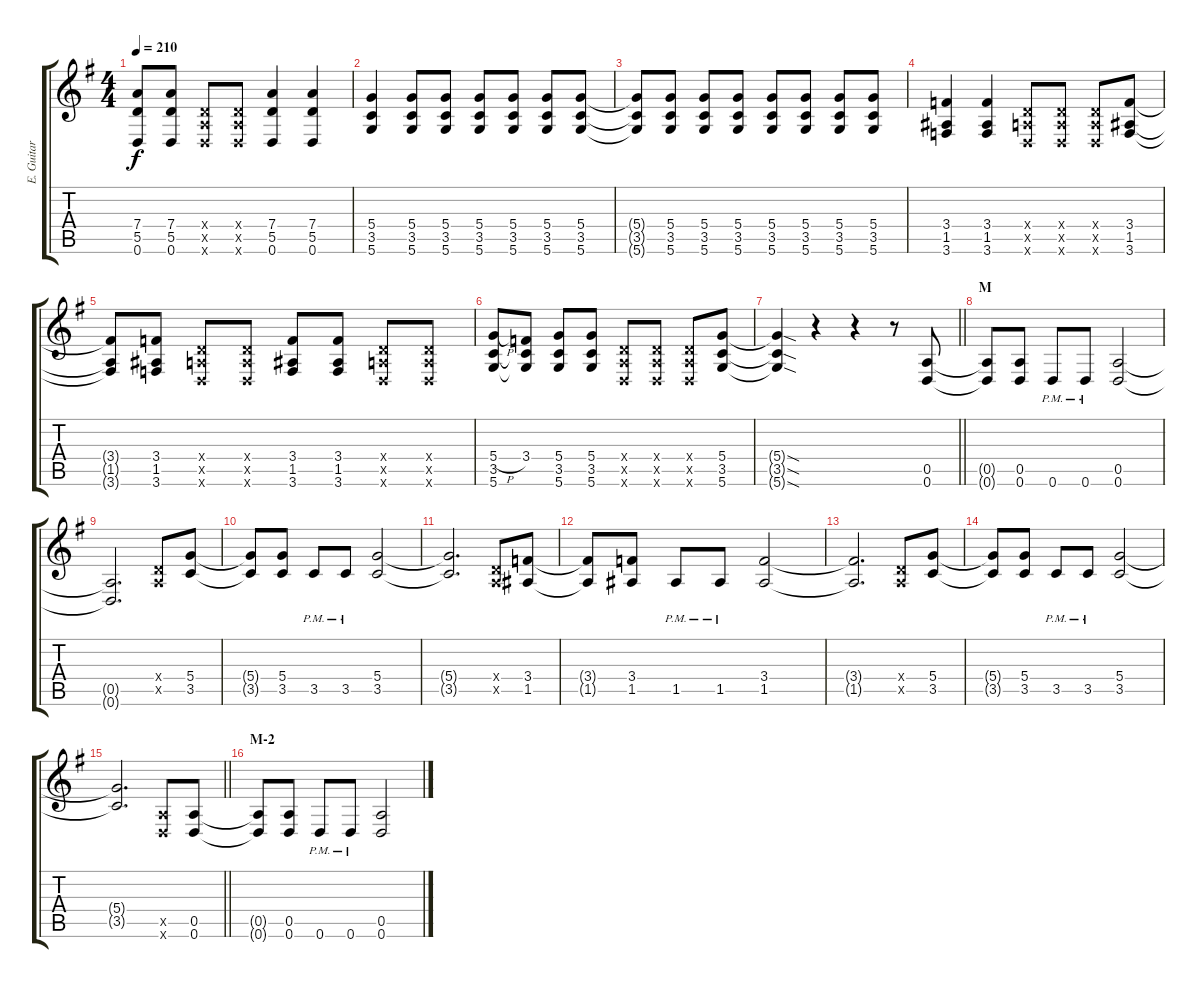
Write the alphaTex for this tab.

\track ("E. Guitar II" "E. Guitar ") {instrument overdrivenguitar}
\staff {score tabs}
\tuning (E4 B3 G3 D3 A2 D2) {hide}
\ts (4 4)
\tempo 210
\clef g2
\ks g
(7.4{t} 5.5{t} 0.6{t}).8{dy f} (7.4 5.5 0.6).8 (0.4{x} 0.5{x} 0.6{x}).8 (0.4{x} 0.5{x} 0.6{x}).8 (7.4 5.5 0.6).4 (7.4 5.5 0.6).4 |
(5.4 3.5 5.6).4 (5.4 3.5 5.6).8 (5.4 3.5 5.6).8 (5.4 3.5 5.6).8 (5.4 3.5 5.6).8 (5.4 3.5 5.6).8 (5.4 3.5 5.6).8 |
(5.4{t} 3.5{t} 5.6{t}).8 (5.4 3.5 5.6).8 (5.4 3.5 5.6).8 (5.4 3.5 5.6).8 (5.4 3.5 5.6).8 (5.4 3.5 5.6).8 (5.4 3.5 5.6).8 (5.4 3.5 5.6).8 |
(3.4 1.5 3.6).4 (3.4 1.5 3.6).4 (0.4{x} 0.5{x} 0.6{x}).8 (0.4{x} 0.5{x} 0.6{x}).8 (0.4{x} 0.5{x} 0.6{x}).8 (3.4 1.5 3.6).8 |
(3.4{t} 1.5{t} 3.6{t}).8 (3.4 1.5 3.6).8 (0.4{x} 0.5{x} 0.6{x}).8 (0.4{x} 0.5{x} 0.6{x}).8 (3.4 1.5 3.6).8 (3.4 1.5 3.6).8 (0.4{x} 0.5{x} 0.6{x}).8 (0.4{x} 0.5{x} 0.6{x}).8 |
(5.4{h} 3.5 5.6).8 (3.4 3.5{t} 5.6{t}).8 (5.4 3.5 5.6).8 (5.4 3.5 5.6).8 (0.4{x} 0.5{x} 0.6{x}).8 (0.4{x} 0.5{x} 0.6{x}).8 (0.4{x} 0.5{x} 0.6{x}).8 (5.4 3.5 5.6).8 |
\barLineRight lightlight
(5.4{sod t} 3.5{sod t} 5.6{sod t}).4 r.4 r.4 r.8 (0.5 0.6).8 |
\section ("" "M")
(0.5{t} 0.6{t}).8 (0.5 0.6).8 0.6{pm}.8 0.6{pm}.8 (0.5 0.6).2 |
(0.5{t} 0.6{t}).2{d} (0.4{x} 0.5{x}).8 (5.4 3.5).8 |
(5.4{t} 3.5{t}).8 (5.4 3.5).8 3.5{pm}.8 3.5{pm}.8 (5.4 3.5).2 |
(5.4{t} 3.5{t}).2{d} (0.4{x} 0.5{x}).8 (3.4 1.5).8 |
(3.4{t} 1.5{t}).8 (3.4 1.5).8 1.5{pm}.8 1.5{pm}.8 (3.4 1.5).2 |
(3.4{t} 1.5{t}).2{d} (0.4{x} 0.5{x}).8 (5.4 3.5).8 |
(5.4{t} 3.5{t}).8 (5.4 3.5).8 3.5{pm}.8 3.5{pm}.8 (5.4 3.5).2 |
\barLineRight lightlight
(5.4{t} 3.5{t}).2{d} (0.5{x} 0.6{x}).8 (0.5 0.6).8 |
\section ("" "M-2")
(0.5{t} 0.6{t}).8 (0.5 0.6).8 0.6{pm}.8 0.6{pm}.8 (0.5 0.6).2
